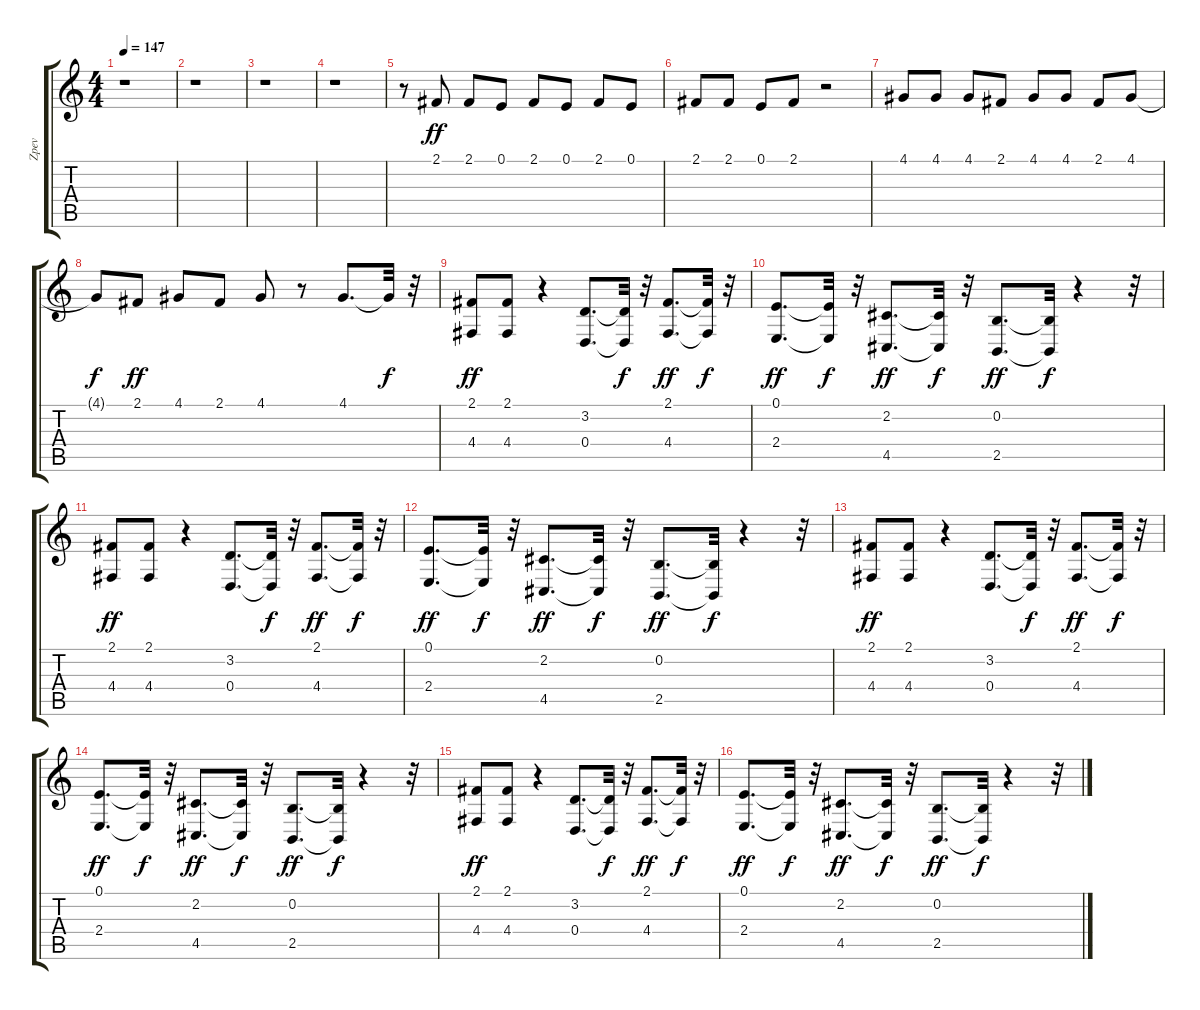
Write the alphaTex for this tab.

\track ("Zpev" "Zpev") {instrument lead8bassandlead}
\staff {score tabs}
\tuning (E4 B3 G3 D3 A2 E2) {hide}
\ts (4 4)
\tempo 147
\clef g2
\ks c
r.1{dy f} |
r.1 |
r.1 |
r.1 |
r.8 2.1.8{dy ff} 2.1.8 0.1.8 2.1.8 0.1.8 2.1.8 0.1.8 |
2.1.8 2.1.8 0.1.8 2.1.8 r.2 |
4.1.8 4.1.8 4.1.8 2.1.8 4.1.8 4.1.8 2.1.8 4.1.8 |
4.1{t}.8{dy f} 2.1.8{dy ff} 4.1.8 2.1.8 4.1.8 r.8 4.1.8{d} 4.1{t}.32{dy f} r.32 |
(2.1 4.4).8{dy ff} (2.1 4.4).8 r.4 (3.2 0.4).8{d} (3.2{t} 0.4{t}).32{dy f} r.32 (2.1 4.4).8{d dy ff} (2.1{t} 4.4{t}).32{dy f} r.32 |
(0.1 2.4).8{d dy ff} (0.1{t} 2.4{t}).32{dy f} r.32 (2.2 4.5).8{d dy ff} (2.2{t} 4.5{t}).32{dy f} r.32 (0.2 2.5).8{d dy ff} (0.2{t} 2.5{t}).32{dy f} r.4 r.32 |
(2.1 4.4).8{dy ff} (2.1 4.4).8 r.4 (3.2 0.4).8{d} (3.2{t} 0.4{t}).32{dy f} r.32 (2.1 4.4).8{d dy ff} (2.1{t} 4.4{t}).32{dy f} r.32 |
(0.1 2.4).8{d dy ff} (0.1{t} 2.4{t}).32{dy f} r.32 (2.2 4.5).8{d dy ff} (2.2{t} 4.5{t}).32{dy f} r.32 (0.2 2.5).8{d dy ff} (0.2{t} 2.5{t}).32{dy f} r.4 r.32 |
(2.1 4.4).8{dy ff} (2.1 4.4).8 r.4 (3.2 0.4).8{d} (3.2{t} 0.4{t}).32{dy f} r.32 (2.1 4.4).8{d dy ff} (2.1{t} 4.4{t}).32{dy f} r.32 |
(0.1 2.4).8{d dy ff} (0.1{t} 2.4{t}).32{dy f} r.32 (2.2 4.5).8{d dy ff} (2.2{t} 4.5{t}).32{dy f} r.32 (0.2 2.5).8{d dy ff} (0.2{t} 2.5{t}).32{dy f} r.4 r.32 |
(2.1 4.4).8{dy ff} (2.1 4.4).8 r.4 (3.2 0.4).8{d} (3.2{t} 0.4{t}).32{dy f} r.32 (2.1 4.4).8{d dy ff} (2.1{t} 4.4{t}).32{dy f} r.32 |
(0.1 2.4).8{d dy ff} (0.1{t} 2.4{t}).32{dy f} r.32 (2.2 4.5).8{d dy ff} (2.2{t} 4.5{t}).32{dy f} r.32 (0.2 2.5).8{d dy ff} (0.2{t} 2.5{t}).32{dy f} r.4 r.32
